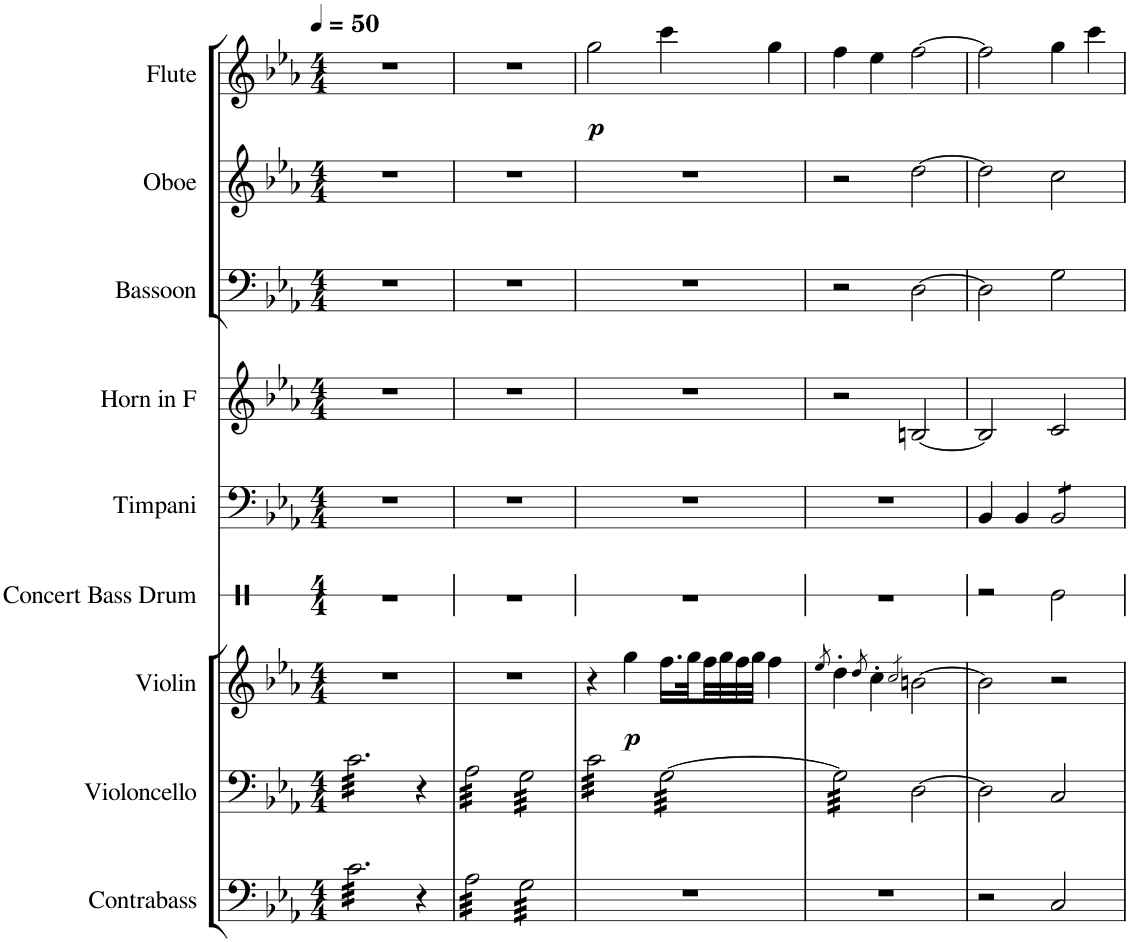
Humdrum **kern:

**kern	**kern	**kern	**dynam	**kern	**kern	**kern	**kern	**kern	**kern	**dynam
*part9	*part8	*part7	*part7	*part6	*part5	*part4	*part3	*part2	*part1	*part1
*staff9	*staff8	*staff7	*staff7	*staff6	*staff5	*staff4	*staff3	*staff2	*staff1	*staff1
*I"Contrabass	*I"Violoncello	*I"Violin	*	*I"Concert Bass Drum	*I"Timpani	*I"Horn in F	*I"Bassoon	*I"Oboe	*I"Flute	*
*I'Cb.	*I'Vc.	*I'Vln.	*	*I'Con. BD	*I'Timp.	*	*I'Bsn.	*I'Ob.	*I'Fl.	*
*	*	*	*	*stria1	*	*	*	*	*	*
*clefF4	*clefF4	*clefG2	*	*clefX	*clefF4	*clefG2	*clefF4	*clefG2	*clefG2	*
*Trd7c12	*	*	*	*	*	*Trd4c7	*	*	*	*
*k[b-e-a-]	*k[b-e-a-]	*k[b-e-a-]	*	*k[]	*k[b-e-a-]	*k[b-e-a-]	*k[b-e-a-]	*k[b-e-a-]	*k[b-e-a-]	*
*M4/4	*M4/4	*M4/4	*	*M4/4	*M4/4	*M4/4	*M4/4	*M4/4	*M4/4	*
*MM50	*MM50	*MM50	*	*MM50	*MM50	*MM50	*MM50	*MM50	*MM50	*
=1	=1	=1	=1	=1	=1	=1	=1	=1	=1	=1
*tremolo	*	*	*	*	*	*	*	*	*	*
*	*tremolo	*	*	*	*	*	*	*	*	*
32c\LLL	32c\LLL	1r	.	1r	1r	1r	1r	1r	1r	.
32c\	32c\	.	.	.	.	.	.	.	.	.
32c\	32c\	.	.	.	.	.	.	.	.	.
32c\	32c\	.	.	.	.	.	.	.	.	.
32c\	32c\	.	.	.	.	.	.	.	.	.
32c\	32c\	.	.	.	.	.	.	.	.	.
32c\	32c\	.	.	.	.	.	.	.	.	.
32c\	32c\	.	.	.	.	.	.	.	.	.
32c\	32c\	.	.	.	.	.	.	.	.	.
32c\	32c\	.	.	.	.	.	.	.	.	.
32c\	32c\	.	.	.	.	.	.	.	.	.
32c\	32c\	.	.	.	.	.	.	.	.	.
32c\	32c\	.	.	.	.	.	.	.	.	.
32c\	32c\	.	.	.	.	.	.	.	.	.
32c\	32c\	.	.	.	.	.	.	.	.	.
32c\	32c\	.	.	.	.	.	.	.	.	.
32c\	32c\	.	.	.	.	.	.	.	.	.
32c\	32c\	.	.	.	.	.	.	.	.	.
32c\	32c\	.	.	.	.	.	.	.	.	.
32c\	32c\	.	.	.	.	.	.	.	.	.
32c\	32c\	.	.	.	.	.	.	.	.	.
32c\	32c\	.	.	.	.	.	.	.	.	.
32c\	32c\	.	.	.	.	.	.	.	.	.
32c\JJJ	32c\JJJ	.	.	.	.	.	.	.	.	.
4r	4r	.	.	.	.	.	.	.	.	.
=2	=2	=2	=2	=2	=2	=2	=2	=2	=2	=2
32A-\LLL	32A-\LLL	1r	.	1r	1r	1r	1r	1r	1r	.
32A-\	32A-\	.	.	.	.	.	.	.	.	.
32A-\	32A-\	.	.	.	.	.	.	.	.	.
32A-\	32A-\	.	.	.	.	.	.	.	.	.
32A-\	32A-\	.	.	.	.	.	.	.	.	.
32A-\	32A-\	.	.	.	.	.	.	.	.	.
32A-\	32A-\	.	.	.	.	.	.	.	.	.
32A-\	32A-\	.	.	.	.	.	.	.	.	.
32A-\	32A-\	.	.	.	.	.	.	.	.	.
32A-\	32A-\	.	.	.	.	.	.	.	.	.
32A-\	32A-\	.	.	.	.	.	.	.	.	.
32A-\	32A-\	.	.	.	.	.	.	.	.	.
32A-\	32A-\	.	.	.	.	.	.	.	.	.
32A-\	32A-\	.	.	.	.	.	.	.	.	.
32A-\	32A-\	.	.	.	.	.	.	.	.	.
32A-\JJJ	32A-\JJJ	.	.	.	.	.	.	.	.	.
32G\LLL	32G\LLL	.	.	.	.	.	.	.	.	.
32G\	32G\	.	.	.	.	.	.	.	.	.
32G\	32G\	.	.	.	.	.	.	.	.	.
32G\	32G\	.	.	.	.	.	.	.	.	.
32G\	32G\	.	.	.	.	.	.	.	.	.
32G\	32G\	.	.	.	.	.	.	.	.	.
32G\	32G\	.	.	.	.	.	.	.	.	.
32G\	32G\	.	.	.	.	.	.	.	.	.
32G\	32G\	.	.	.	.	.	.	.	.	.
32G\	32G\	.	.	.	.	.	.	.	.	.
32G\	32G\	.	.	.	.	.	.	.	.	.
32G\	32G\	.	.	.	.	.	.	.	.	.
32G\	32G\	.	.	.	.	.	.	.	.	.
32G\	32G\	.	.	.	.	.	.	.	.	.
32G\	32G\	.	.	.	.	.	.	.	.	.
32G\JJJ	32G\JJJ	.	.	.	.	.	.	.	.	.
*Xtremolo	*	*	*	*	*	*	*	*	*	*
=3	=3	=3	=3	=3	=3	=3	=3	=3	=3	=3
!	!	!	!	!	!	!	!	!	!	!LO:DY:b
1r	32c\LLL	4r	.	1r	1r	1r	1r	1r	2gg\	p
.	32c\	.	.	.	.	.	.	.	.	.
.	32c\	.	.	.	.	.	.	.	.	.
.	32c\	.	.	.	.	.	.	.	.	.
.	32c\	.	.	.	.	.	.	.	.	.
.	32c\	.	.	.	.	.	.	.	.	.
.	32c\	.	.	.	.	.	.	.	.	.
.	32c\	.	.	.	.	.	.	.	.	.
!	!	!	!LO:DY:b	!	!	!	!	!	!	!
.	32c\	4gg\	p	.	.	.	.	.	.	.
.	32c\	.	.	.	.	.	.	.	.	.
.	32c\	.	.	.	.	.	.	.	.	.
.	32c\	.	.	.	.	.	.	.	.	.
.	32c\	.	.	.	.	.	.	.	.	.
.	32c\	.	.	.	.	.	.	.	.	.
.	32c\	.	.	.	.	.	.	.	.	.
.	32c\JJJ	.	.	.	.	.	.	.	.	.
.	[32G\LLL	16.ff\LL	.	.	.	.	.	.	4ccc\	.
.	32G\	.	.	.	.	.	.	.	.	.
.	32G\	.	.	.	.	.	.	.	.	.
.	32G\	32gg\L	.	.	.	.	.	.	.	.
.	32G\	32ff\	.	.	.	.	.	.	.	.
.	32G\	32gg\	.	.	.	.	.	.	.	.
.	32G\	32ff\	.	.	.	.	.	.	.	.
.	32G\	32gg\JJJ	.	.	.	.	.	.	.	.
.	32G\	4ff\	.	.	.	.	.	.	4gg\	.
.	32G\	.	.	.	.	.	.	.	.	.
.	32G\	.	.	.	.	.	.	.	.	.
.	32G\	.	.	.	.	.	.	.	.	.
.	32G\	.	.	.	.	.	.	.	.	.
.	32G\	.	.	.	.	.	.	.	.	.
.	32G\	.	.	.	.	.	.	.	.	.
.	32G\JJJ	.	.	.	.	.	.	.	.	.
=4	=4	=4	=4	=4	=4	=4	=4	=4	=4	=4
.	.	8qee-/	.	.	.	.	.	.	.	.
1r	32G\]LLL	4dd'\	.	1r	1r	2r	2r	2r	4ff\	.
.	32G\	.	.	.	.	.	.	.	.	.
.	32G\	.	.	.	.	.	.	.	.	.
.	32G\	.	.	.	.	.	.	.	.	.
.	32G\	.	.	.	.	.	.	.	.	.
.	32G\	.	.	.	.	.	.	.	.	.
.	32G\	.	.	.	.	.	.	.	.	.
.	32G\	.	.	.	.	.	.	.	.	.
.	.	8qdd/	.	.	.	.	.	.	.	.
.	32G\	4cc'\	.	.	.	.	.	.	4ee-\	.
.	32G\	.	.	.	.	.	.	.	.	.
.	32G\	.	.	.	.	.	.	.	.	.
.	32G\	.	.	.	.	.	.	.	.	.
.	32G\	.	.	.	.	.	.	.	.	.
.	32G\	.	.	.	.	.	.	.	.	.
.	32G\	.	.	.	.	.	.	.	.	.
.	32G\JJJ	.	.	.	.	.	.	.	.	.
*	*Xtremolo	*	*	*	*	*	*	*	*	*
.	.	2qcc/	.	.	.	.	.	.	.	.
.	[2D\	[2bn\	.	.	.	[2Bn/	[2D\	[2dd\	[2ff\	.
=5	=5	=5	=5	=5	=5	=5	=5	=5	=5	=5
2r	2D\]	2b\]	.	2r	4BB-/	2B/]	2D\]	2dd\]	2ff\]	.
.	.	.	.	.	4BB-/	.	.	.	.	.
*	*	*	*	*	*tremolo	*	*	*	*	*
2C/	2C/	2r	.	2Re\	8BB-/L	2c/	2G\	2cc\	4gg\	.
.	.	.	.	.	8BB-/	.	.	.	.	.
.	.	.	.	.	8BB-/	.	.	.	4ccc\	.
.	.	.	.	.	8BB-/J	.	.	.	.	.
*	*	*	*	*	*Xtremolo	*	*	*	*	*
=	=	=	=	=	=	=	=	=	=	=
*-	*-	*-	*-	*-	*-	*-	*-	*-	*-	*-
